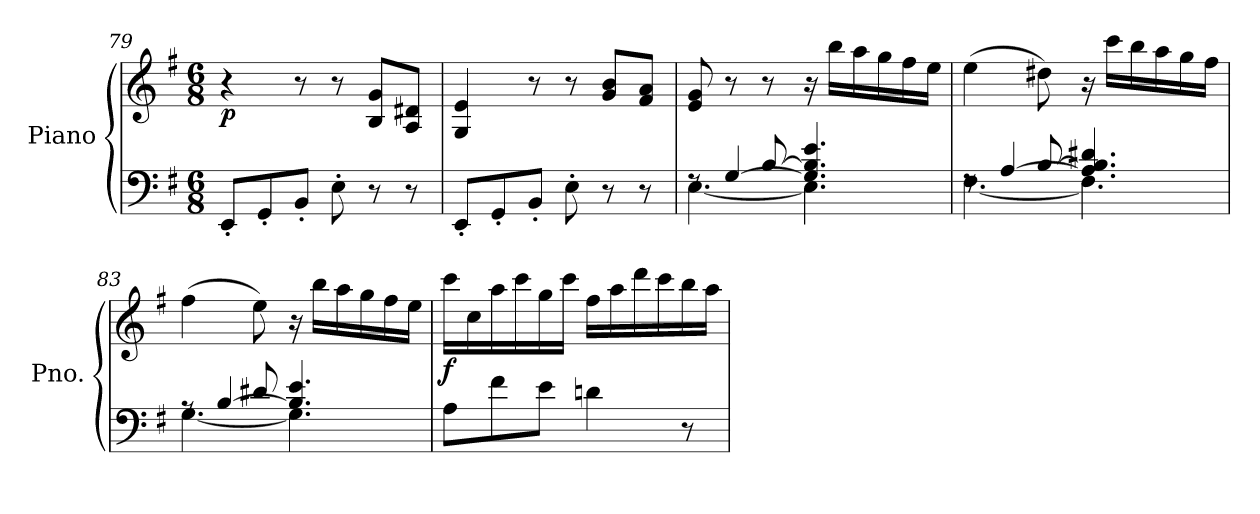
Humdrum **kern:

**kern	**kern	**dynam
*part1	*part1	*part1
*staff2	*staff1	*staff1/2
*I"Piano	*	*
*I'Pno.	*	*
!!LO:LB:g=z
*clefF4	*clefG2	*
*k[f#]	*k[f#]	*
*M6/8	*M6/8	*
=79	=79	=79
!	!	!LO:DY:b
8EE'/L	4r	p
8GG'/	.	.
8BB'/J	8r	.
8E'\	8r	.
8r	8B/ 8g/L	.
8r	8A/ 8d#X/J	.
=80	=80	=80
8EE'/L	4G/ 4e/	.
8GG'/	.	.
8BB'/J	8r	.
8E'\	8r	.
8r	8g/ 8b/L	.
8r	8f#/ 8a/J	.
=81	=81	=81
*^	*	*
*	*^	*	*
8rF	[4.E\	4ryy	8e/ 8g/	.
[4G/	.	.	8r	.
.	.	[8B/	8r	.
4.G/] 4.B/] 4.e/	4.E\]	4.ryy	16r	.
.	.	.	16bb\LL	.
.	.	.	16aa\	.
.	.	.	16gg\	.
.	.	.	16ff#\	.
.	.	.	16ee\JJ	.
=82	=82	=82	=82	=82
8rF	[4.F#\	4ryy	(>4ee\	.
[4A/	.	.	.	.
.	.	[8B/	8dd#X\)	.
4.A/] 4.B/] 4.d#X/	4.F#\]	4.ryy	16r	.
.	.	.	16ccc\LL	.
.	.	.	16bb\	.
.	.	.	16aa\	.
.	.	.	16gg\	.
.	.	.	16ff#\JJ	.
=83	=83	=83	=83	=83
8rA	[4.G\	4rFyy	(>4ff#\	.
[4B/	.	.	.	.
.	.	8d#X/	8ee\)	.
4.B/] 4.e/	4.G\]	4.ryy	16r	.
.	.	.	16bb\LL	.
.	.	.	16aa\	.
.	.	.	16gg\	.
.	.	.	16ff#\	.
.	.	.	16ee\JJ	.
*v	*v	*v	*	*
=84	=84	=84
!	!	!LO:DY:b
8A\L	16ccc\LL	f
.	16cc\	.
8f#\	16aa\	.
.	16ccc\	.
8e\J	16gg\	.
.	16ccc\JJ	.
4dn\	16ff#\LL	.
.	16aa\	.
.	16ddd\	.
.	16ccc\	.
8r	16bb\	.
.	16aa\JJ	.
=	=	=
*-	*-	*-
